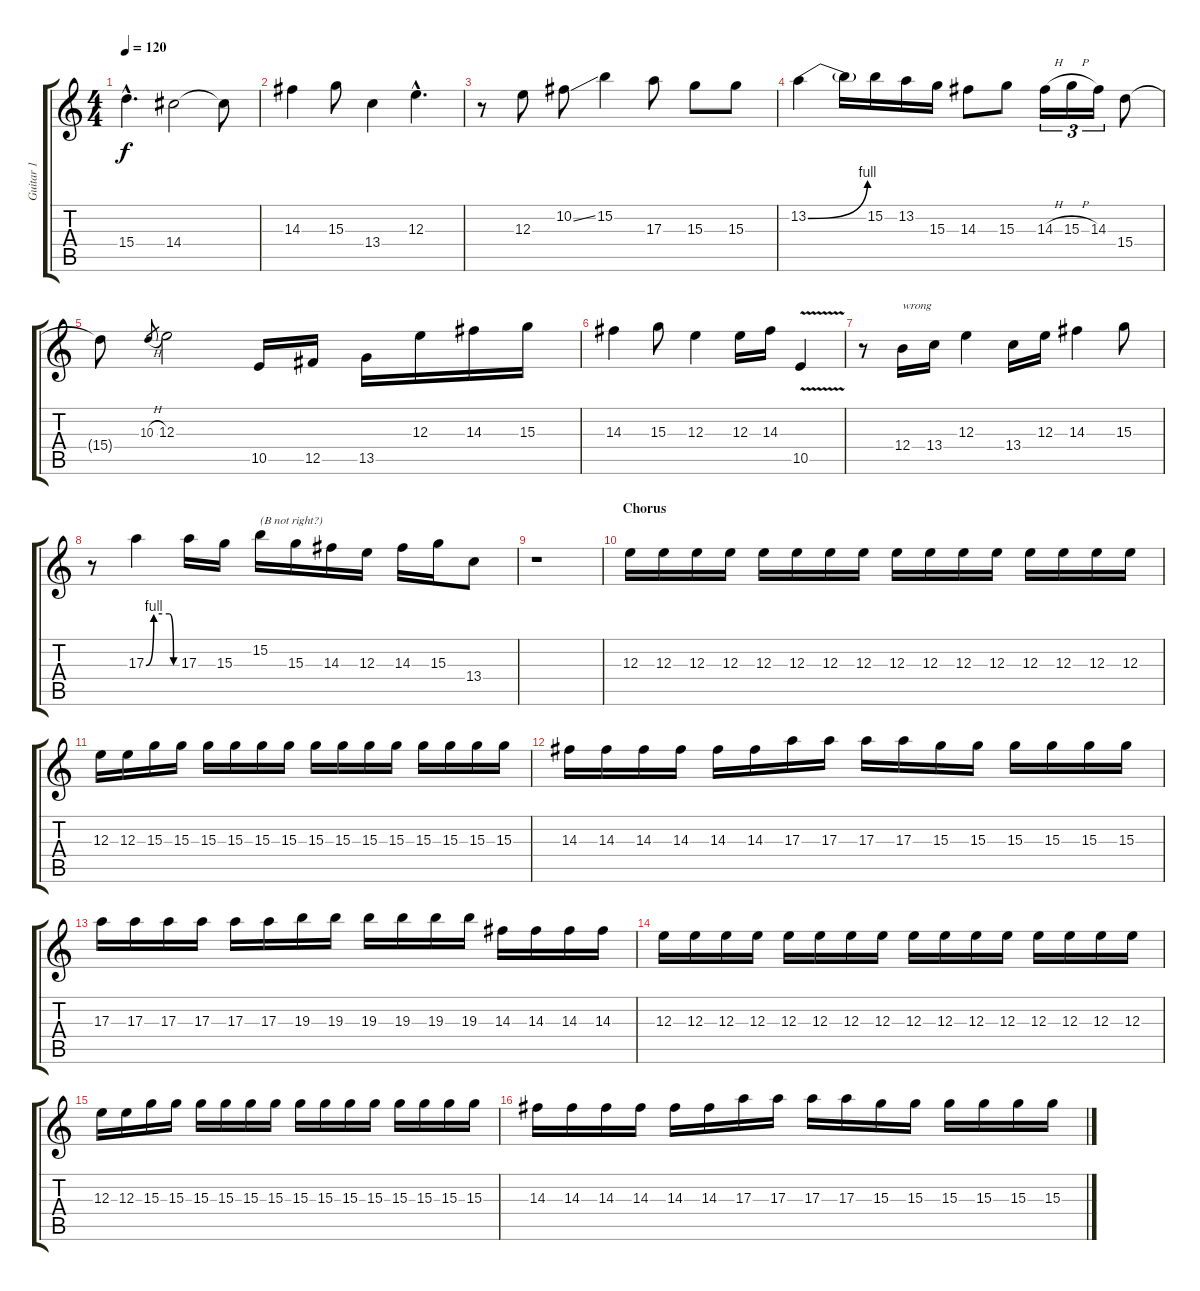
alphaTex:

\track ("Guitar 1" "Guitar 1") {instrument distortionguitar}
\staff {score tabs}
\tuning (Db4 Ab3 E3 B2 Gb2 B1) {hide}
\ts (4 4)
\tempo 120
\clef g2
\ks c
15.4{hac}.4{d dy f} 14.4.2 14.4{t}.8 |
14.3.4 15.3.8 13.4.4 12.3{hac}.4{d} |
r.8 12.3.8 10.2{ss}.8 15.2.4 17.3.8 15.3.8 15.3.8 |
13.2{be (bend 0 0 60 4)}.4 13.2{t}.16 15.2.16 13.2.16 15.3.16 14.3.8 15.3.8 14.3{h}.16{tu (3 2)} 15.3{h}.16{tu (3 2)} 14.3.16{tu (3 2)} 15.4.8 |
15.4{t}.8 10.3{h}.8{gr} 12.3.2 10.5.16 12.5.16 13.5.16 12.3.16 14.3.16 15.3.16 |
14.3.4 15.3.8 12.3.4 12.3.16 14.3.16 10.5{v}.4 |
r.8 12.4.16{txt "wrong"} 13.4.16 12.3.4 13.4.16 12.3.16 14.3.4 15.3.8 |
r.8 17.3{be (custom 0 0 15 4 45 4 53 0 60 0)}.4 17.3.16 15.3.16 15.2.16{txt "(B not right?)"} 15.3.16 14.3.16 12.3.16 14.3.16 15.3.16 13.4.8 |
r.1 |
\section ("" "Chorus")
12.3.16 12.3.16 12.3.16 12.3.16 12.3.16 12.3.16 12.3.16 12.3.16 12.3.16 12.3.16 12.3.16 12.3.16 12.3.16 12.3.16 12.3.16 12.3.16 |
12.3.16 12.3.16 15.3.16 15.3.16 15.3.16 15.3.16 15.3.16 15.3.16 15.3.16 15.3.16 15.3.16 15.3.16 15.3.16 15.3.16 15.3.16 15.3.16 |
14.3.16 14.3.16 14.3.16 14.3.16 14.3.16 14.3.16 17.3.16 17.3.16 17.3.16 17.3.16 15.3.16 15.3.16 15.3.16 15.3.16 15.3.16 15.3.16 |
17.3.16 17.3.16 17.3.16 17.3.16 17.3.16 17.3.16 19.3.16 19.3.16 19.3.16 19.3.16 19.3.16 19.3.16 14.3.16 14.3.16 14.3.16 14.3.16 |
12.3.16 12.3.16 12.3.16 12.3.16 12.3.16 12.3.16 12.3.16 12.3.16 12.3.16 12.3.16 12.3.16 12.3.16 12.3.16 12.3.16 12.3.16 12.3.16 |
12.3.16 12.3.16 15.3.16 15.3.16 15.3.16 15.3.16 15.3.16 15.3.16 15.3.16 15.3.16 15.3.16 15.3.16 15.3.16 15.3.16 15.3.16 15.3.16 |
14.3.16 14.3.16 14.3.16 14.3.16 14.3.16 14.3.16 17.3.16 17.3.16 17.3.16 17.3.16 15.3.16 15.3.16 15.3.16 15.3.16 15.3.16 15.3.16
